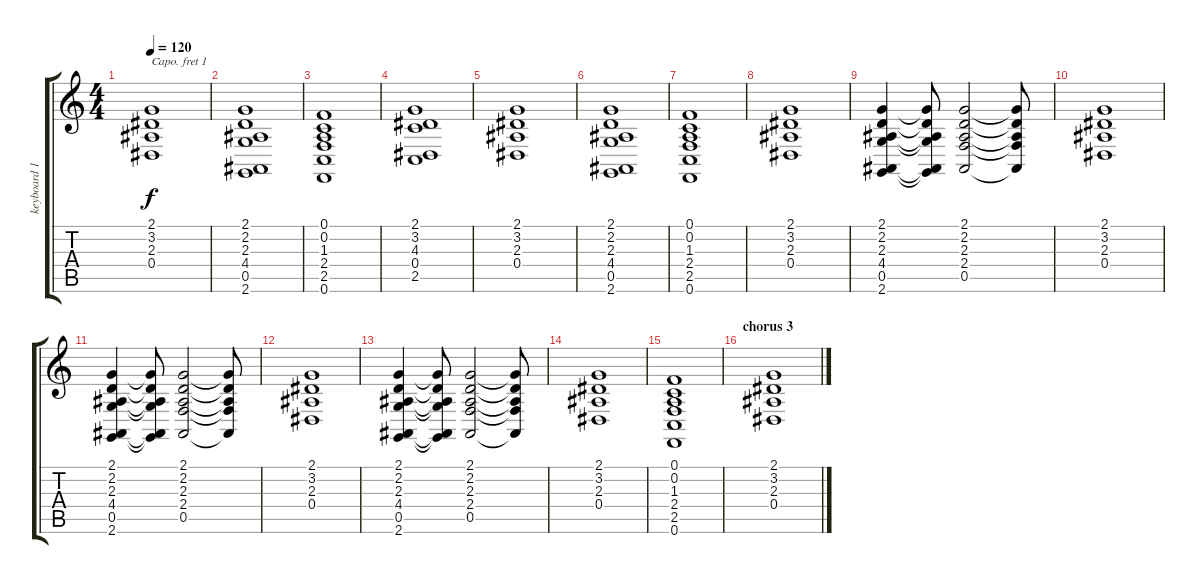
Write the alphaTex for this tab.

\track ("keyboard 1" "keyboard 1") {instrument pad2warm}
\staff {score tabs}
\capo 1
\tuning (E4 B3 G3 D3 A2 E2) {hide}
\ts (4 4)
\tempo 120
\clef g2
\ks c
(2.1 3.2 2.3 0.4).1{dy f} |
(2.1 2.2 2.3 4.4 0.5 2.6).1 |
(0.1 0.2 1.3 2.4 2.5 0.6).1 |
(2.1 3.2 4.3 0.4 2.5).1 |
(2.1 3.2 2.3 0.4).1 |
(2.1 2.2 2.3 4.4 0.5 2.6).1 |
(0.1 0.2 1.3 2.4 2.5 0.6).1 |
(2.1 3.2 2.3 0.4).1{volume 10 balance 0 instrument stringensemble1} |
(2.1 2.2 2.3 4.4 0.5 2.6).4 (2.1{t} 2.2{t} 2.3{t} 4.4{t} 0.5{t} 2.6{t}).8 (2.1 2.2 2.3 2.4 0.5).2 (2.1{t} 2.2{t} 2.3{t} 2.4{t} 0.5{t}).8 |
(2.1 3.2 2.3 0.4).1 |
(2.1 2.2 2.3 4.4 0.5 2.6).4 (2.1{t} 2.2{t} 2.3{t} 4.4{t} 0.5{t} 2.6{t}).8 (2.1 2.2 2.3 2.4 0.5).2 (2.1{t} 2.2{t} 2.3{t} 2.4{t} 0.5{t}).8 |
(2.1 3.2 2.3 0.4).1 |
(2.1 2.2 2.3 4.4 0.5 2.6).4 (2.1{t} 2.2{t} 2.3{t} 4.4{t} 0.5{t} 2.6{t}).8 (2.1 2.2 2.3 2.4 0.5).2 (2.1{t} 2.2{t} 2.3{t} 2.4{t} 0.5{t}).8 |
(2.1 3.2 2.3 0.4).1 |
(0.1 0.2 1.3 2.4 2.5 0.6).1 |
\section ("" "chorus 3")
(2.1 3.2 2.3 0.4).1
